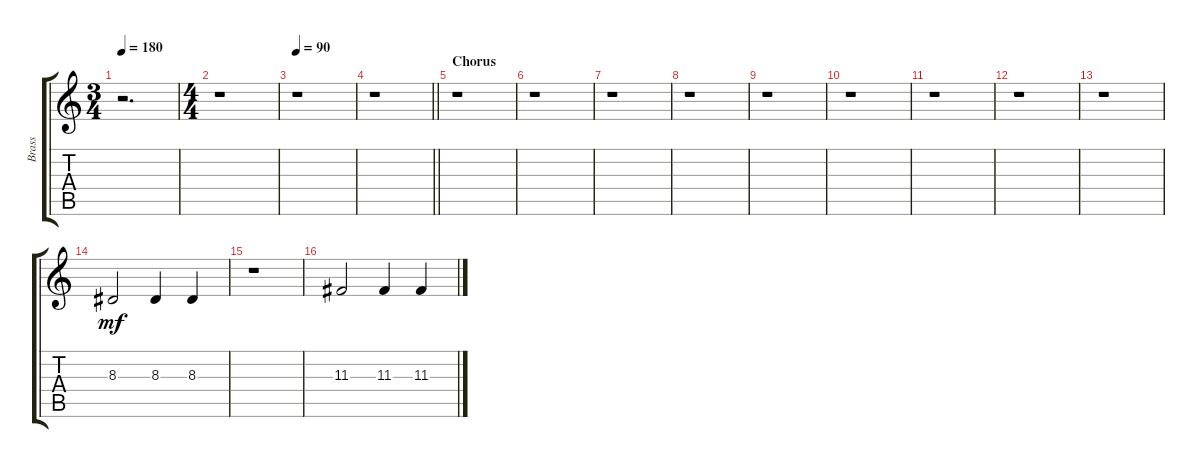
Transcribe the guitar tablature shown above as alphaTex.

\track ("Brass" "Brass") {instrument brasssection}
\staff {score tabs}
\tuning (E4 B3 G3 D3 A2 E2) {hide}
\ts (3 4)
\tempo 180
\clef g2
\ks c
r.2{d dy mf} |
\ts (4 4)
r.1 |
\tempo 90
r.1 |
\barLineRight lightlight
r.1 |
\section ("" "Chorus")
r.1 |
r.1 |
r.1 |
r.1 |
r.1 |
r.1 |
r.1 |
r.1 |
r.1 |
8.3.2 8.3.4 8.3.4 |
r.1 |
11.3.2 11.3.4 11.3.4
